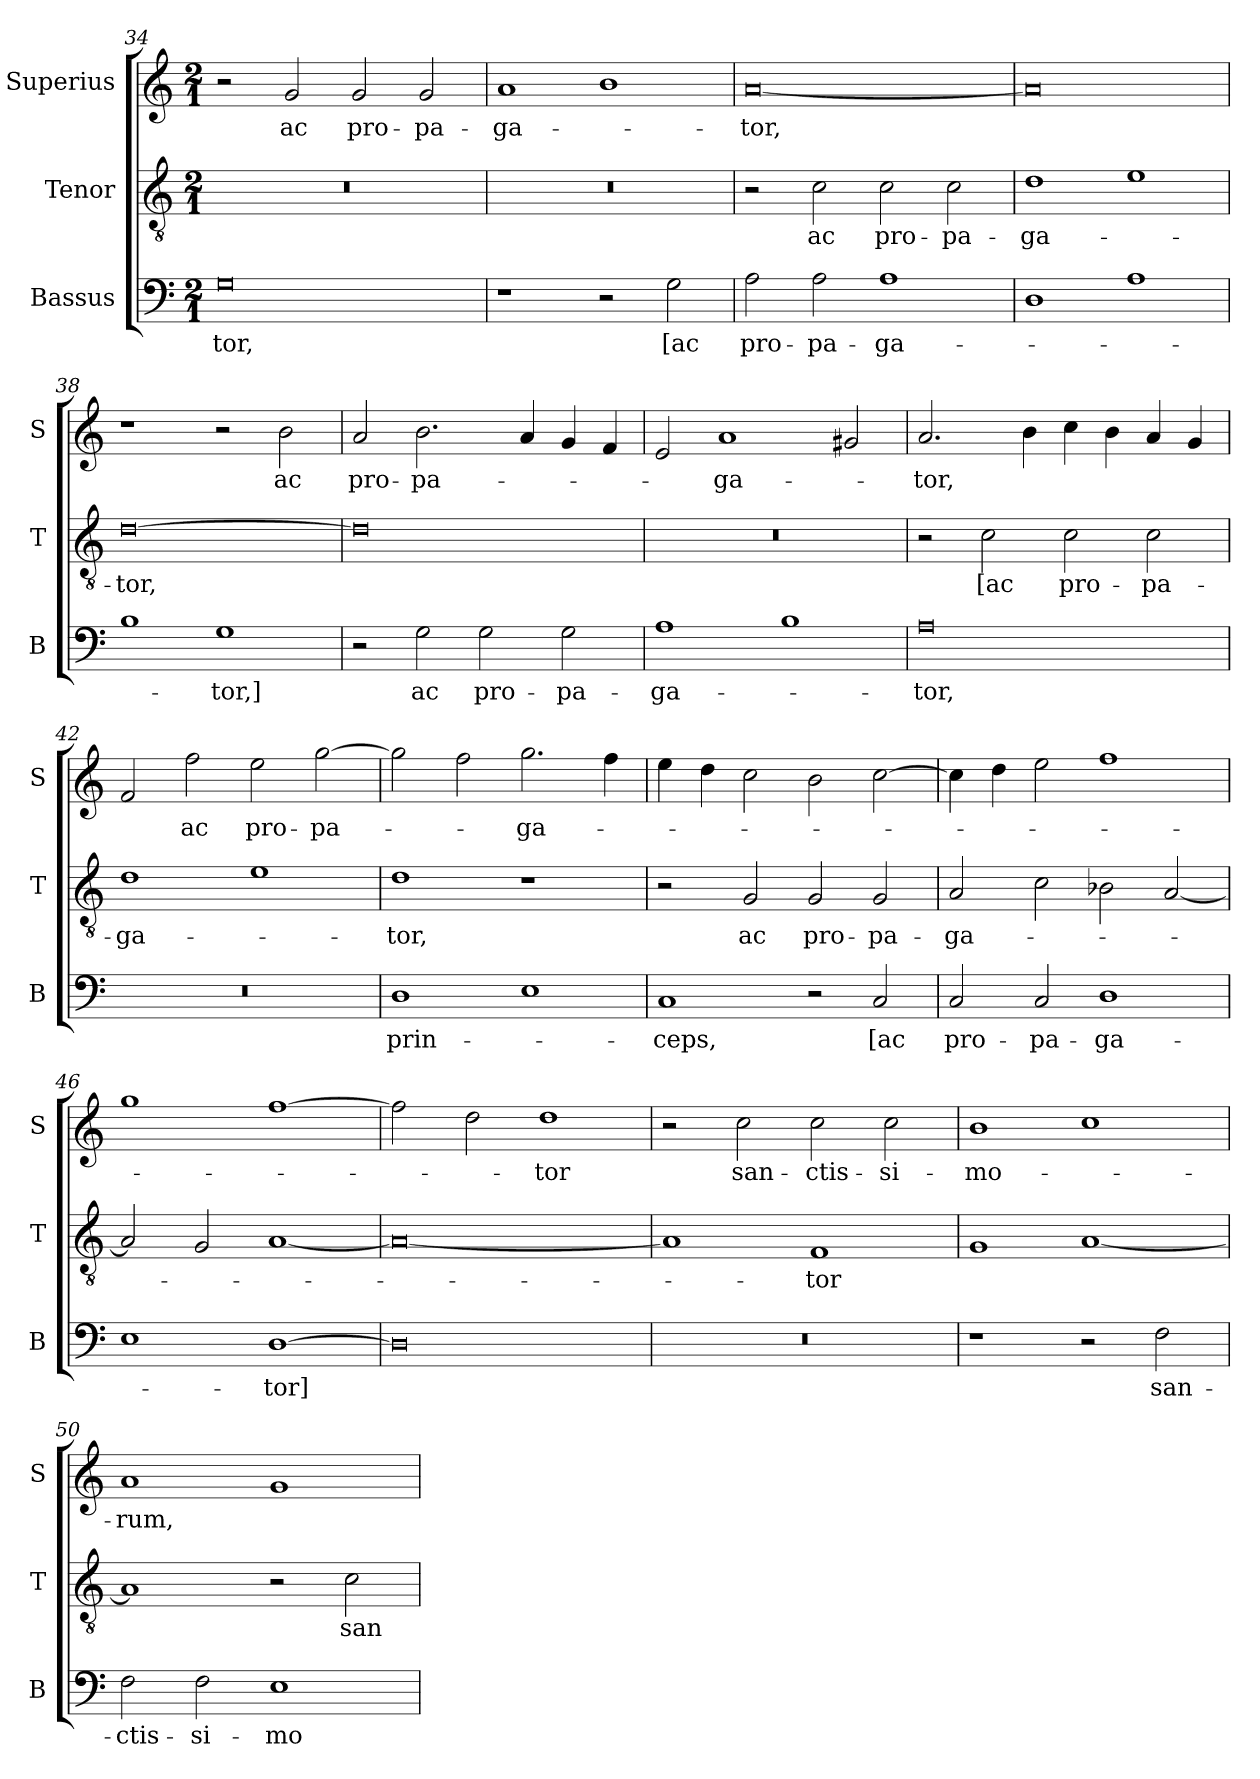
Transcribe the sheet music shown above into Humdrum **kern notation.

**kern	**text	**kern	**text	**kern	**text
*part3	*part3	*part2	*part2	*part1	*part1
*staff3	*staff3	*staff2	*staff2	*staff1	*staff1
*I"Bassus	*	*I"Tenor	*	*I"Superius	*
*I'B	*	*I'T	*	*I'S	*
*clefF4	*	*clefGv2	*	*clefG2	*
*k[]	*	*k[]	*	*k[]	*
*M2/1	*	*M2/1	*	*M2/1	*
=34	=34	=34	=34	=34	=34
0G	-tor,	0r	.	2r	.
.	.	.	.	2g	ac
.	.	.	.	2g	pro-
.	.	.	.	2g	-pa-
=35	=35	=35	=35	=35	=35
1r	.	0r	.	1a	-ga-
2r	.	.	.	1b	.
2G	[ac	.	.	.	.
=36	=36	=36	=36	=36	=36
2A	pro-	2r	.	[0a	-tor,
2A	-pa-	2c	ac	.	.
1A	-ga-	2c	pro-	.	.
.	.	2c	-pa-	.	.
=37	=37	=37	=37	=37	=37
1D	.	1d	-ga-	0a]	.
1A	.	1e	.	.	.
=38	=38	=38	=38	=38	=38
1B	.	[0d	-tor,	1r	.
1G	-tor,]	.	.	2r	.
.	.	.	.	2b	ac
=39	=39	=39	=39	=39	=39
2r	.	0d]	.	2a	pro-
2G	ac	.	.	2.b	-pa-
2G	pro-	.	.	.	.
.	.	.	.	4a	.
2G	-pa-	.	.	4g	.
.	.	.	.	4f	.
=40	=40	=40	=40	=40	=40
1A	-ga-	0r	.	2e	.
.	.	.	.	1a	-ga-
1B	.	.	.	.	.
.	.	.	.	2g#X	.
=41	=41	=41	=41	=41	=41
0A	-tor,	2r	.	2.a	-tor,
.	.	2c	[ac	.	.
.	.	.	.	4b	.
.	.	2c	pro-	4cc	.
.	.	.	.	4b	.
.	.	2c	-pa-	4a	.
.	.	.	.	4g	.
=42	=42	=42	=42	=42	=42
0r	.	1d	-ga-	2f	.
.	.	.	.	2ff	ac
.	.	1e	.	2ee	pro-
.	.	.	.	[2gg	-pa-
=43	=43	=43	=43	=43	=43
1D	prin-	1d	-tor,	2gg]	.
.	.	.	.	2ff	.
1E	.	1r	.	2.gg	-ga-
.	.	.	.	4ff	.
=44	=44	=44	=44	=44	=44
1C	-ceps,	2r	.	4ee	.
.	.	.	.	4dd	.
.	.	2G	ac	2cc	.
2r	.	2G	pro-	2b	.
2C	[ac	2G	-pa-	[2cc	.
=45	=45	=45	=45	=45	=45
2C	pro-	2A	-ga-	4cc]	.
.	.	.	.	4dd	.
2C	-pa-	2c	.	2ee	.
1D	-ga-	2B-X	.	1ff	.
.	.	[2A	.	.	.
=46	=46	=46	=46	=46	=46
1E	.	2A]	.	1gg	.
.	.	2G	.	.	.
[1D	-tor]	[1A	.	[1ff	.
=47	=47	=47	=47	=47	=47
0D]	.	0A_	.	2ff]	.
.	.	.	.	2dd	.
.	.	.	.	1dd	-tor
=48	=48	=48	=48	=48	=48
0r	.	1A]	.	2r	.
.	.	.	.	2cc	san-
.	.	1F	-tor	2cc	-ctis-
.	.	.	.	2cc	-si-
=49	=49	=49	=49	=49	=49
1r	.	1G	.	1b	-mo-
2r	.	[1A	.	1cc	.
2F	san-	.	.	.	.
=50	=50	=50	=50	=50	=50
2F	-ctis-	1A]	.	1a	-rum,
2F	-si-	.	.	.	.
1E	-mo-	2r	.	1g	.
.	.	2c	san-	.	.
=	=	=	=	=	=
*-	*-	*-	*-	*-	*-
